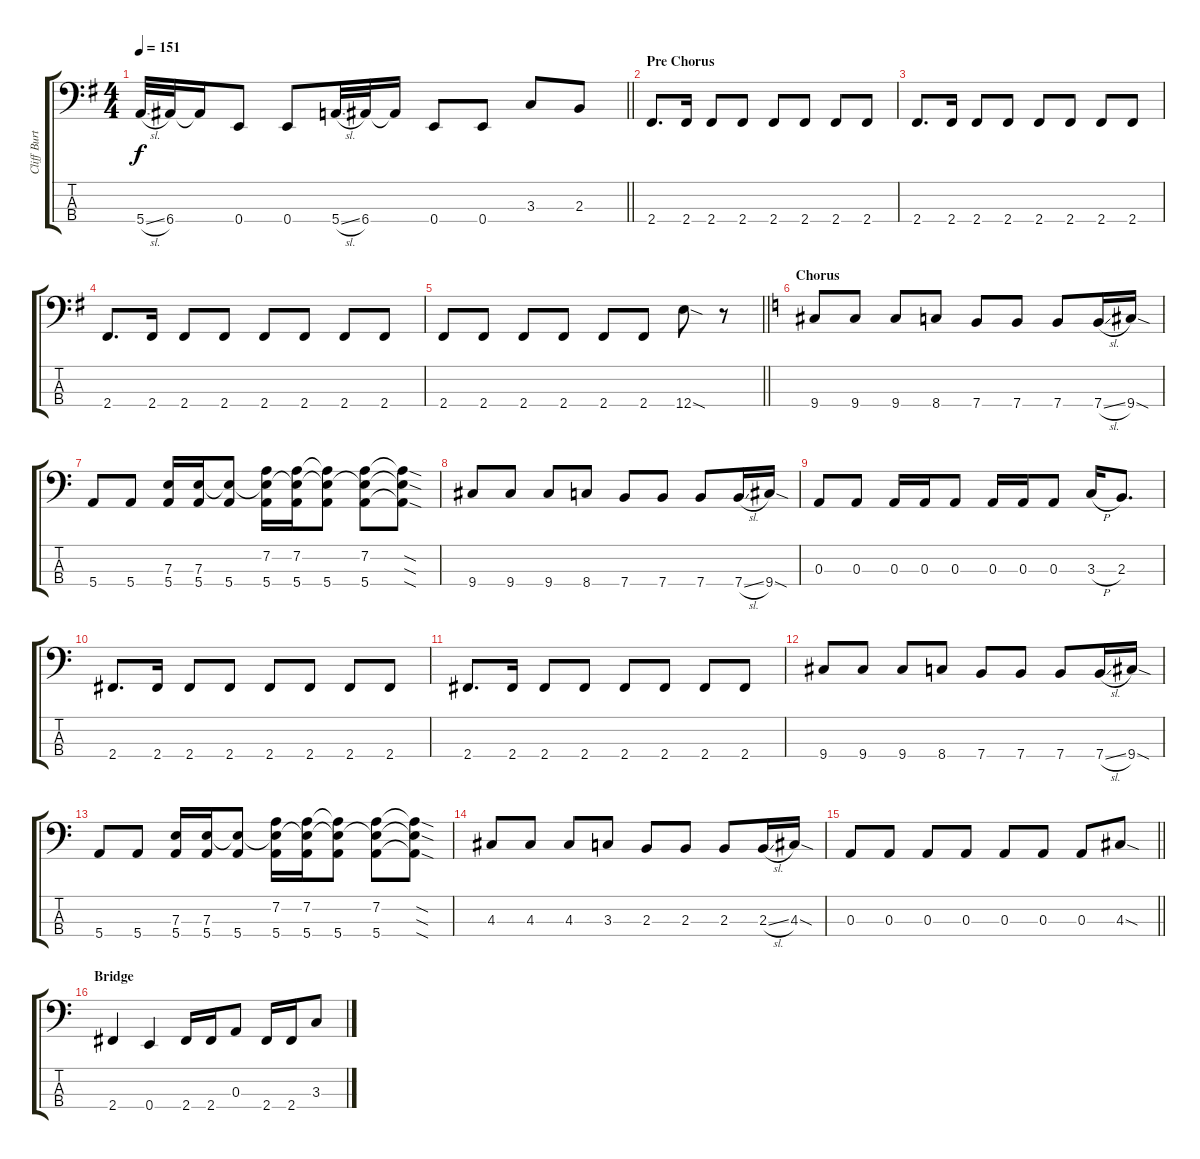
\track ("Cliff Burton" "Cliff Burt") {instrument electricbassfinger}
\staff {score tabs}
\tuning (G2 D2 A1 E1) {hide}
\ts (4 4)
\tempo 151
\clef f4
\barLineRight lightlight
\ks g
5.4{sl}.32{dy f} 6.4.32 6.4{t}.16 0.4.8 0.4.8 5.4{sl}.32 6.4.32 6.4{t}.16 0.4.8 0.4.8 3.3.8 2.3.8 |
\section ("" "Pre Chorus")
2.4.8{d} 2.4.16 2.4.8 2.4.8 2.4.8 2.4.8 2.4.8 2.4.8 |
2.4.8{d} 2.4.16 2.4.8 2.4.8 2.4.8 2.4.8 2.4.8 2.4.8 |
2.4.8{d} 2.4.16 2.4.8 2.4.8 2.4.8 2.4.8 2.4.8 2.4.8 |
\barLineRight lightlight
2.4.8 2.4.8 2.4.8 2.4.8 2.4.8 2.4.8 12.4{sod}.8 r.8 |
\section ("" "Chorus")
\ks c
9.4.8 9.4.8 9.4.8 8.4.8 7.4.8 7.4.8 7.4.8 7.4{sl}.16 9.4{sod}.16 |
5.4.8 5.4.8 (7.3 5.4).16 (7.3 5.4).16 (7.3{t} 5.4).8 (7.2 7.3{t} 5.4).16 (7.2 7.3{t} 5.4).16 (7.2{t} 7.3{t} 5.4).8 (7.2 7.3{t} 5.4).8 (7.2{sod t} 7.3{sod t} 5.4{sod t}).8 |
9.4.8 9.4.8 9.4.8 8.4.8 7.4.8 7.4.8 7.4.8 7.4{sl}.16 9.4{sod}.16 |
0.3.8 0.3.8 0.3.16 0.3.16 0.3.8 0.3.16 0.3.16 0.3.8 3.3{h}.16 2.3.8{d} |
2.4.8{d} 2.4.16 2.4.8 2.4.8 2.4.8 2.4.8 2.4.8 2.4.8 |
2.4.8{d} 2.4.16 2.4.8 2.4.8 2.4.8 2.4.8 2.4.8 2.4.8 |
9.4.8 9.4.8 9.4.8 8.4.8 7.4.8 7.4.8 7.4.8 7.4{sl}.16 9.4{sod}.16 |
5.4.8 5.4.8 (7.3 5.4).16 (7.3 5.4).16 (7.3{t} 5.4).8 (7.2 7.3{t} 5.4).16 (7.2 7.3{t} 5.4).16 (7.2{t} 7.3{t} 5.4).8 (7.2 7.3{t} 5.4).8 (7.2{sod t} 7.3{sod t} 5.4{sod t}).8 |
4.3.8 4.3.8 4.3.8 3.3.8 2.3.8 2.3.8 2.3.8 2.3{sl}.16 4.3{sod}.16 |
\barLineRight lightlight
0.3.8 0.3.8 0.3.8 0.3.8 0.3.8 0.3.8 0.3.8 4.3{sod}.8 |
\section ("" "Bridge")
2.4.4 0.4.4 2.4.16 2.4.16 0.3.8 2.4.16 2.4.16 3.3.8
